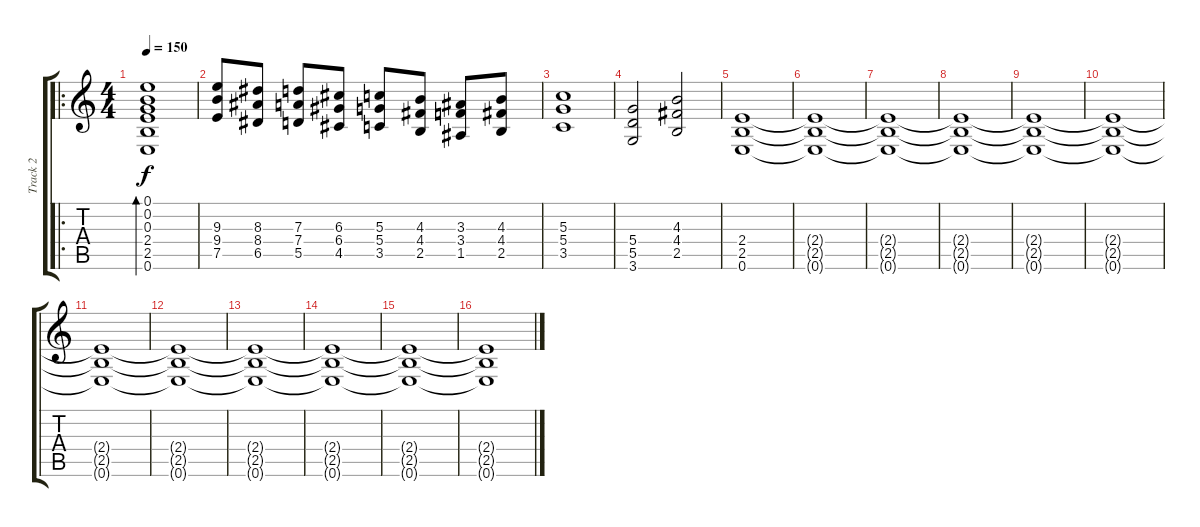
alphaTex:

\track ("Track 2" "Track 2") {instrument electricguitarclean}
\staff {score tabs}
\tuning (E4 B3 G3 D3 A2 E2) {hide}
\ro
\ts (4 4)
\tempo 150
\clef g2
\ks c
(0.1 0.2 0.3 2.4 2.5 0.6).1{bd 240 dy f volume 13} |
(9.3 9.4 7.5).8{instrument distortionguitar} (8.3 8.4 6.5).8 (7.3 7.4 5.5).8 (6.3 6.4 4.5).8 (5.3 5.4 3.5).8 (4.3 4.4 2.5).8 (3.3 3.4 1.5).8 (4.3 4.4 2.5).8 |
(5.3 5.4 3.5).1 |
(5.4 5.5 3.6).2 (4.3 4.4 2.5).2 |
(2.4 2.5 0.6).1 |
(2.4{t} 2.5{t} 0.6{t}).1 |
(2.4{t} 2.5{t} 0.6{t}).1 |
(2.4{t} 2.5{t} 0.6{t}).1{volume 7} |
(2.4{t} 2.5{t} 0.6{t}).1 |
(2.4{t} 2.5{t} 0.6{t}).1 |
(2.4{t} 2.5{t} 0.6{t}).1 |
(2.4{t} 2.5{t} 0.6{t}).1 |
(2.4{t} 2.5{t} 0.6{t}).1 |
(2.4{t} 2.5{t} 0.6{t}).1 |
(2.4{t} 2.5{t} 0.6{t}).1 |
(2.4{t} 2.5{t} 0.6{t}).1{volume 2}
